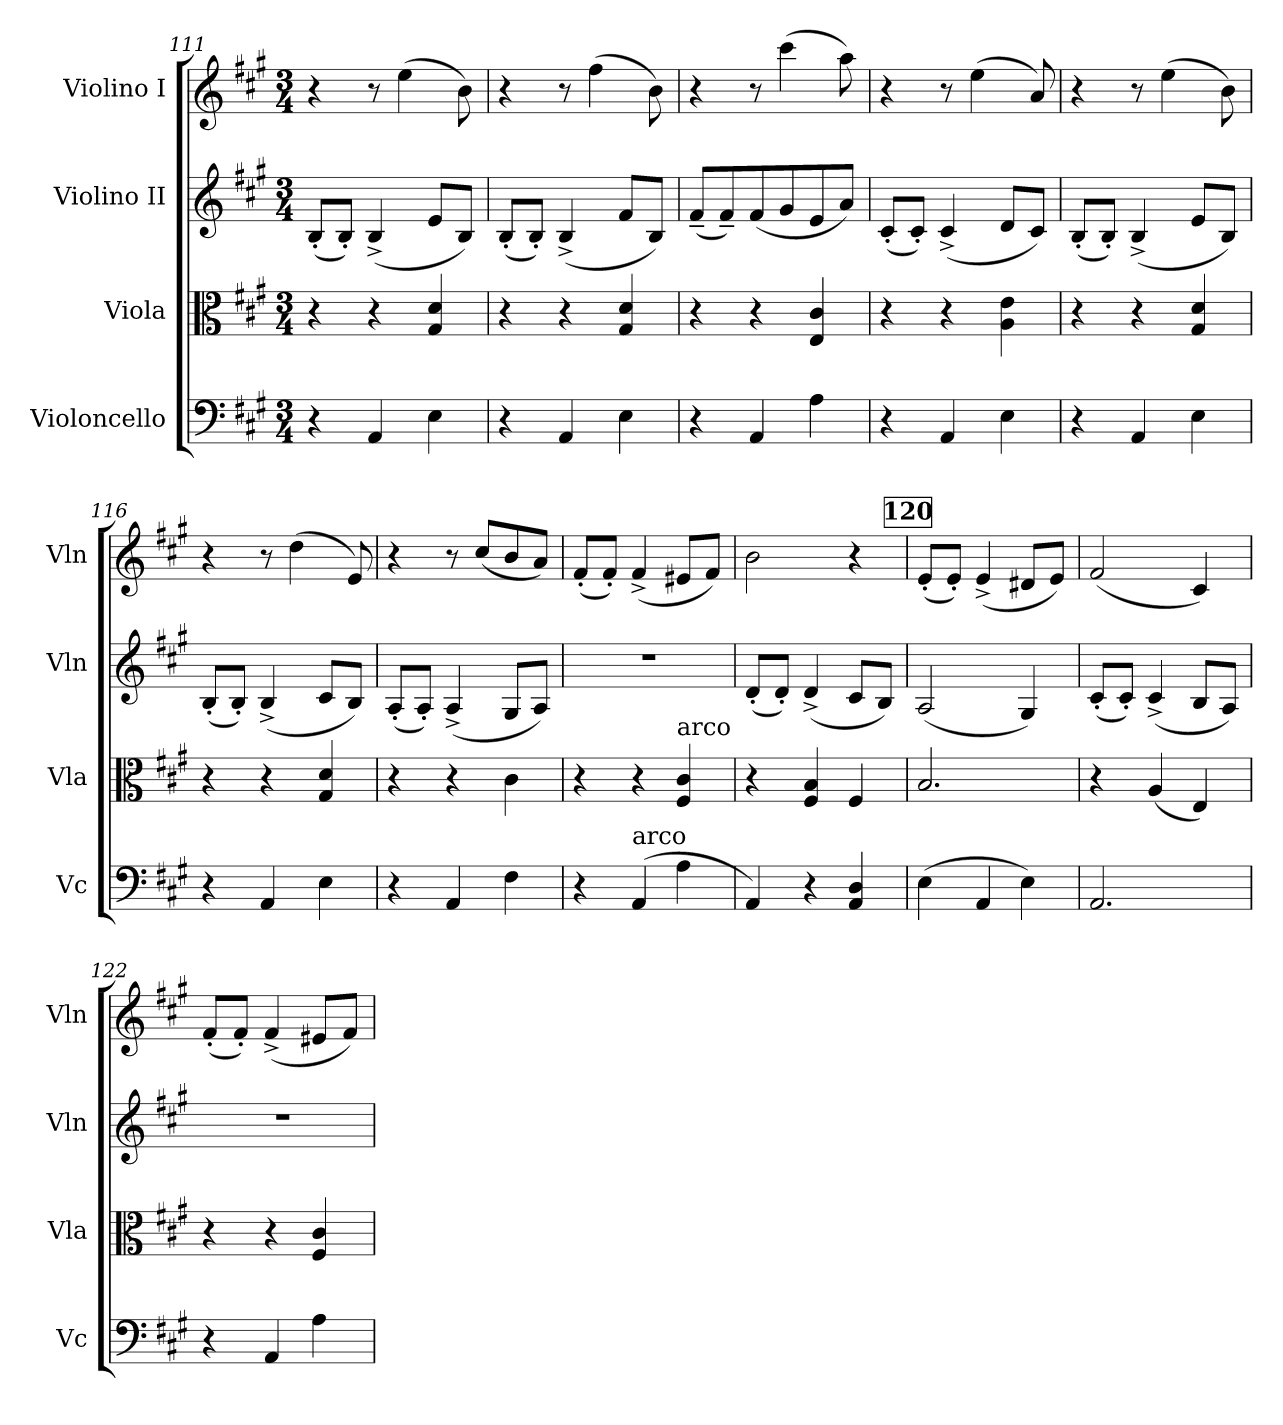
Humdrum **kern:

**kern	**kern	**kern	**kern
*part4	*part3	*part2	*part1
*staff4	*staff3	*staff2	*staff1
*I"Violoncello	*I"Viola	*I"Violino II	*I"Violino I
*I'Vc	*I'Vla	*I'Vln	*I'Vln
*clefF4	*clefC3	*clefG2	*clefG2
*k[f#c#g#]	*k[f#c#g#]	*k[f#c#g#]	*k[f#c#g#]
*M3/4	*M3/4	*M3/4	*M3/4
=111	=111	=111	=111
4r	4r	(<8B'/L	4r
.	.	8B'/J)	.
4AA/	4r	(<4B^/	8r
.	.	.	(>4ee\
4E\	4G#/ 4d/	8e/L	.
.	.	8B/J)	8b\)
=112	=112	=112	=112
4r	4r	(<8B'/L	4r
.	.	8B'/J)	.
4AA/	4r	(<4B^/	8r
.	.	.	(>4ff#\
4E\	4G#/ 4d/	8f#/L	.
.	.	8B/J)	8b\)
!!LO:LB:g=z
=113	=113	=113	=113
4r	4r	(<8f#~/L	4r
.	.	8f#~/)	.
4AA/	4r	(<8f#/	8r
.	.	8g#/	(>4ccc#\
4A\	4E/ 4c#/	8e/	.
.	.	8a/J)	8aa\)
=114	=114	=114	=114
4r	4r	(<8c#'/L	4r
.	.	8c#'/J)	.
4AA/	4r	(<4c#^/	8r
.	.	.	(>4ee\
4E\	4A\ 4e\	8d/L	.
.	.	8c#/J)	8a/)
=115	=115	=115	=115
4r	4r	(<8B'/L	4r
.	.	8B'/J)	.
4AA/	4r	(<4B^/	8r
.	.	.	(>4ee\
4E\	4G#/ 4d/	8e/L	.
.	.	8B/J)	8b\)
=116	=116	=116	=116
4r	4r	(<8B'/L	4r
.	.	8B'/J)	.
4AA/	4r	(<4B^/	8r
.	.	.	(>4dd\
4E\	4G#/ 4d/	8c#/L	.
.	.	8B/J)	8e/)
=117	=117	=117	=117
4r	4r	(<8A'/L	4r
.	.	8A'/J)	.
4AA/	4r	(<4A^/	8r
.	.	.	(<8cc#/L
4F#\	4c#\	8G#/L	8b/
.	.	8A/J)	8a/J)
=118	=118	=118	=118
4r	4r	2.r	(<8f#'/L
.	.	.	8f#'/J)
!LO:TX:a:t=arco	!	!	!
(<4AA/	4r	.	(<4f#^/
!	!LO:TX:a:t=arco	!	!
4A\	4F#/ 4c#/	.	8e#X/L
.	.	.	8f#/J)
=119	=119	=119	=119
4AA/)	4r	(<8d'/L	2b\
.	.	8d'/J)	.
4r	4F#/ 4B/	(<4d^/	.
4AA/ 4D/	4F#/	8c#/L	4r
.	.	8B/J)	.
!!LO:REH:place=s1:a:B:fs=14:t=120
=120	=120	=120	=120
(>4E\	2.B/	(<2A/	(<8e'/L
.	.	.	8e'/J)
4AA/	.	.	(<4e^/
4E\)	.	4G#/)	8d#X/L
.	.	.	8e/J)
!!LO:PB:g=z
=121	=121	=121	=121
2.AA/	4r	(<8c#'/L	(<2f#/
.	.	8c#'/J)	.
.	(<4A/	(<4c#^/	.
.	4E/)	8B/L	4c#/)
.	.	8A/J)	.
=122	=122	=122	=122
4r	4r	2.r	(<8f#'/L
.	.	.	8f#'/J)
4AA/	4r	.	(<4f#^/
4A\	4F#/ 4c#/	.	8e#X/L
.	.	.	8f#/J)
=	=	=	=
*-	*-	*-	*-
